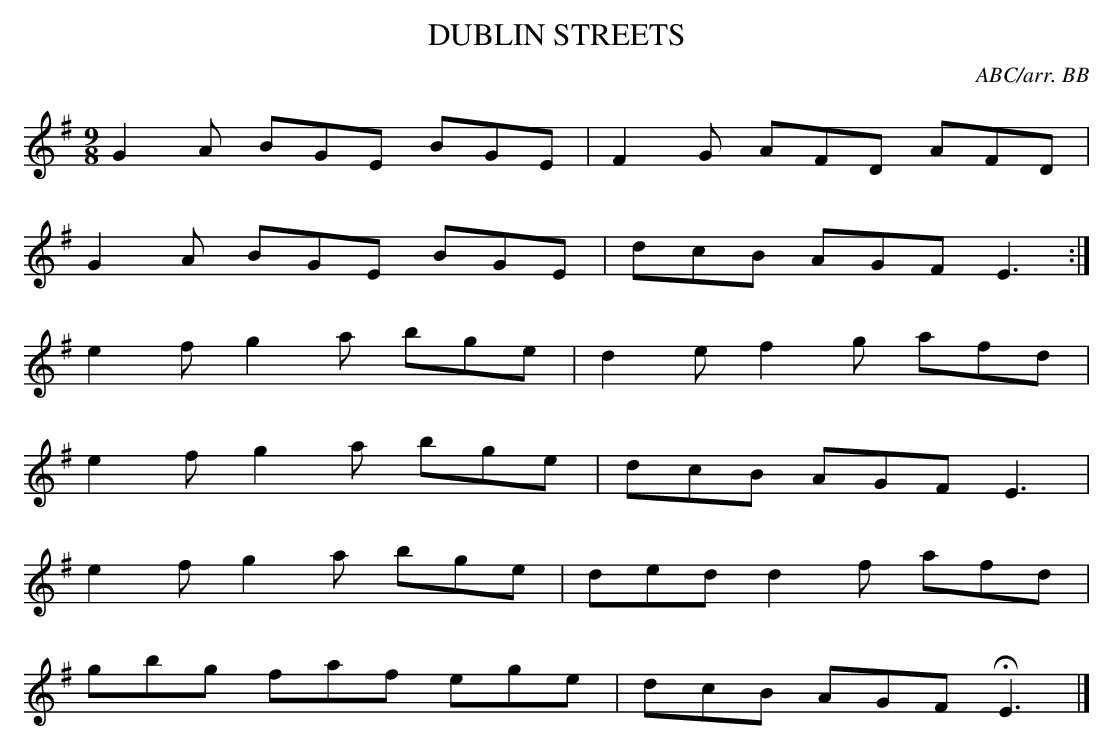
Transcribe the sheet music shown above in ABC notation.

X:1
T:DUBLIN STREETS
C:ABC/arr. BB
Y:"very quick"
L:1/8
M:9/8
K:Em
G2A BGE BGE|F2G AFD AFD|
G2A BGE BGE|dcB AGF E3 :|
e2f g2a bge|d2e f2g afd|
e2f g2a bge|dcB AGF E3|
e2f g2a bge|ded d2f afd|
gbg faf ege|dcB AGF HE3|]
